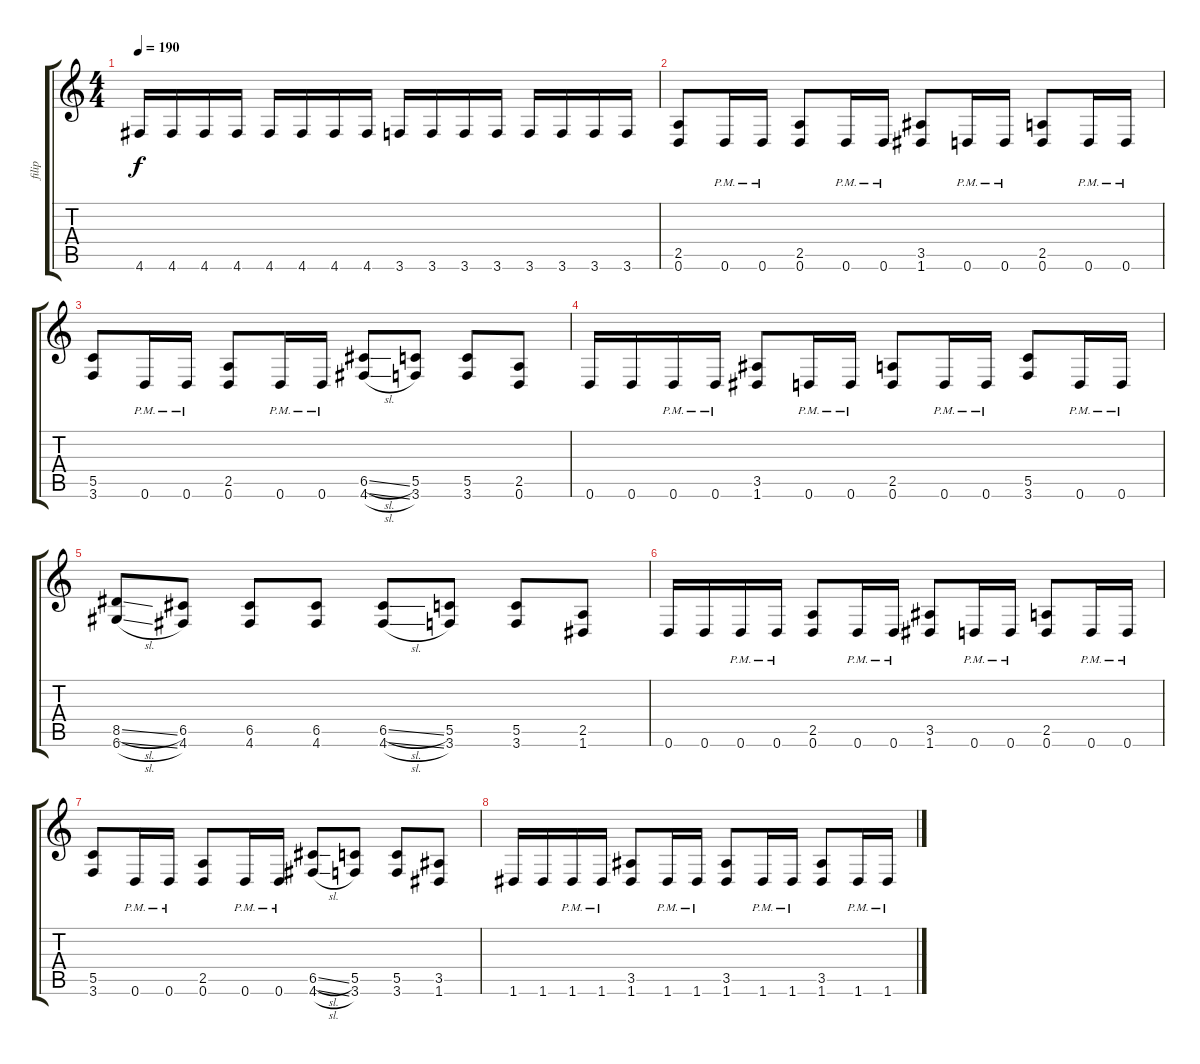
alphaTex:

\track ("filip" "filip") {instrument distortionguitar}
\staff {score tabs}
\tuning (D4 A3 F3 C3 G2 D2) {hide}
\ts (4 4)
\tempo 190
\clef g2
\ks c
4.6.16{dy f} 4.6.16 4.6.16 4.6.16 4.6.16 4.6.16 4.6.16 4.6.16 3.6.16 3.6.16 3.6.16 3.6.16 3.6.16 3.6.16 3.6.16 3.6.16 |
(2.5 0.6).8 0.6{pm}.16 0.6{pm}.16 (2.5 0.6).8 0.6{pm}.16 0.6{pm}.16 (3.5 1.6).8 0.6{pm}.16 0.6{pm}.16 (2.5 0.6).8 0.6{pm}.16 0.6{pm}.16 |
(5.5 3.6).8 0.6{pm}.16 0.6{pm}.16 (2.5 0.6).8 0.6{pm}.16 0.6{pm}.16 (6.5{sl} 4.6{sl}).8 (5.5 3.6).8 (5.5 3.6).8 (2.5 0.6).8 |
0.6.16 0.6.16 0.6{pm}.16 0.6{pm}.16 (3.5 1.6).8 0.6{pm}.16 0.6{pm}.16 (2.5 0.6).8 0.6{pm}.16 0.6{pm}.16 (5.5 3.6).8 0.6{pm}.16 0.6{pm}.16 |
(8.5{sl} 6.6{sl}).8 (6.5 4.6).8 (6.5 4.6).8 (6.5 4.6).8 (6.5{sl} 4.6{sl}).8 (5.5 3.6).8 (5.5 3.6).8 (2.5 1.6).8 |
0.6.16 0.6.16 0.6{pm}.16 0.6{pm}.16 (2.5 0.6).8 0.6{pm}.16 0.6{pm}.16 (3.5 1.6).8 0.6{pm}.16 0.6{pm}.16 (2.5 0.6).8 0.6{pm}.16 0.6{pm}.16 |
(5.5 3.6).8 0.6{pm}.16 0.6{pm}.16 (2.5 0.6).8 0.6{pm}.16 0.6{pm}.16 (6.5{sl} 4.6{sl}).8 (5.5 3.6).8 (5.5 3.6).8 (3.5 1.6).8 |
1.6.16 1.6.16 1.6{pm}.16 1.6{pm}.16 (3.5 1.6).8 1.6{pm}.16 1.6{pm}.16 (3.5 1.6).8 1.6{pm}.16 1.6{pm}.16 (3.5 1.6).8 1.6{pm}.16 1.6{pm}.16
